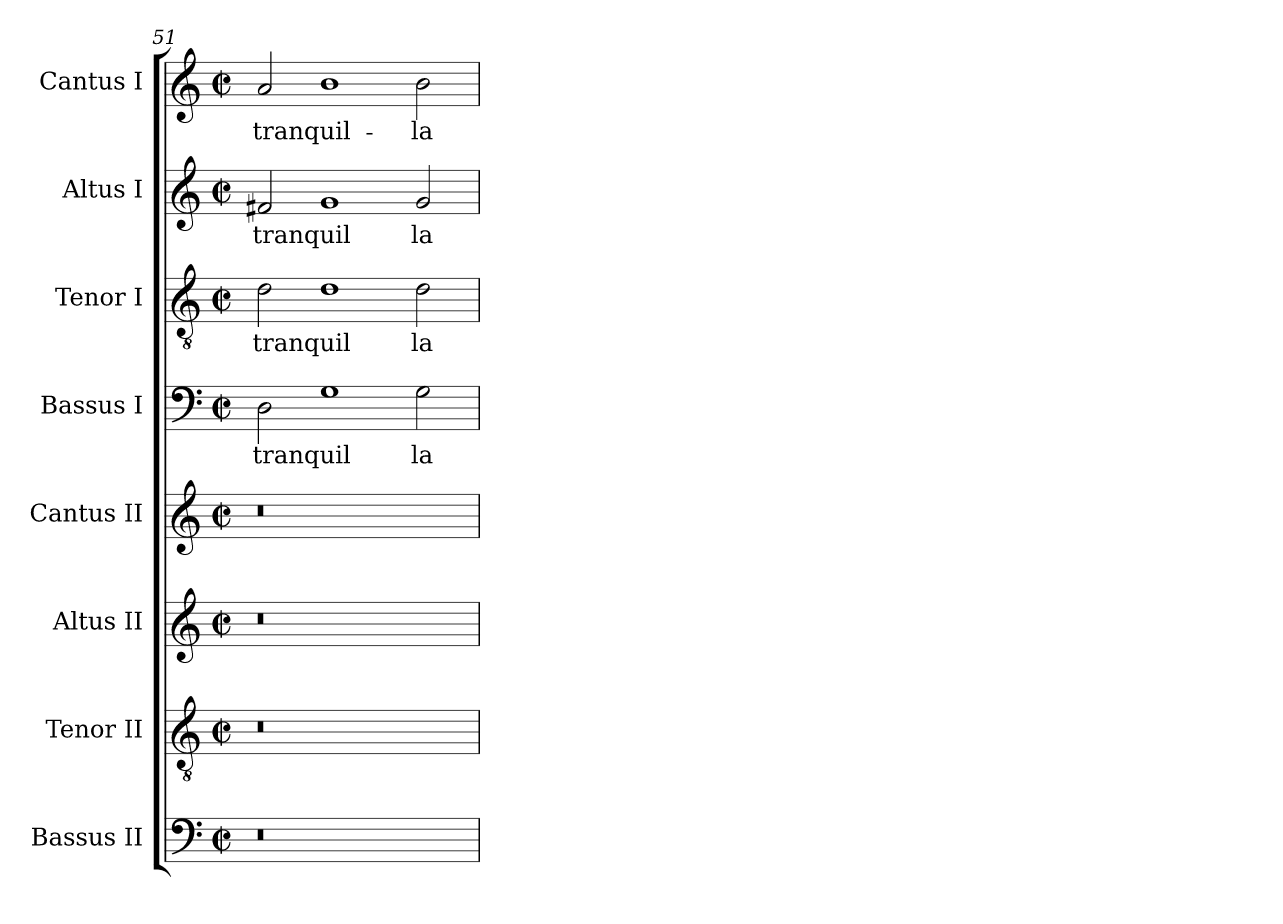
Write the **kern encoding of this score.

**kern	**kern	**kern	**kern	**kern	**text	**kern	**text	**kern	**text	**kern	**text
*part8	*part7	*part6	*part5	*part4	*part4	*part3	*part3	*part2	*part2	*part1	*part1
*staff8	*staff7	*staff6	*staff5	*staff4	*staff4	*staff3	*staff3	*staff2	*staff2	*staff1	*staff1
*I"Bassus II	*I"Tenor II	*I"Altus II	*I"Cantus II	*I"Bassus I	*	*I"Tenor I	*	*I"Altus I	*	*I"Cantus I	*
*clefF4	*clefGv2	*clefG2	*clefG2	*clefF4	*	*clefGv2	*	*clefG2	*	*clefG2	*
*M2/2	*M2/2	*M2/2	*M2/2	*M2/2	*	*M2/2	*	*M2/2	*	*M2/2	*
*met(c|)	*met(c|)	*met(c|)	*met(c|)	*met(c|)	*	*met(c|)	*	*met(c|)	*	*met(c|)	*
=51	=51	=51	=51	=51	=51	=51	=51	=51	=51	=51	=51
!	!	!	!	!	!LO:LY:b:cj	!	!LO:LY:b:cj	!	!LO:LY:b:cj	!	!LO:LY:b:cj
0r	0r	0r	0r	2D\	tranquil	2d\	tranquil	2f#X/	tranquil	2a/	tranquil-
.	.	.	.	1G	.	1d	.	1g	.	1b	.
!	!	!	!	!	!LO:LY:b:cj	!	!LO:LY:b:cj	!	!LO:LY:b:cj	!	!LO:LY:b:cj
.	.	.	.	2G\	la	2d\	la	2g/	la	2b\	-la
=	=	=	=	=	=	=	=	=	=	=	=
*-	*-	*-	*-	*-	*-	*-	*-	*-	*-	*-	*-
